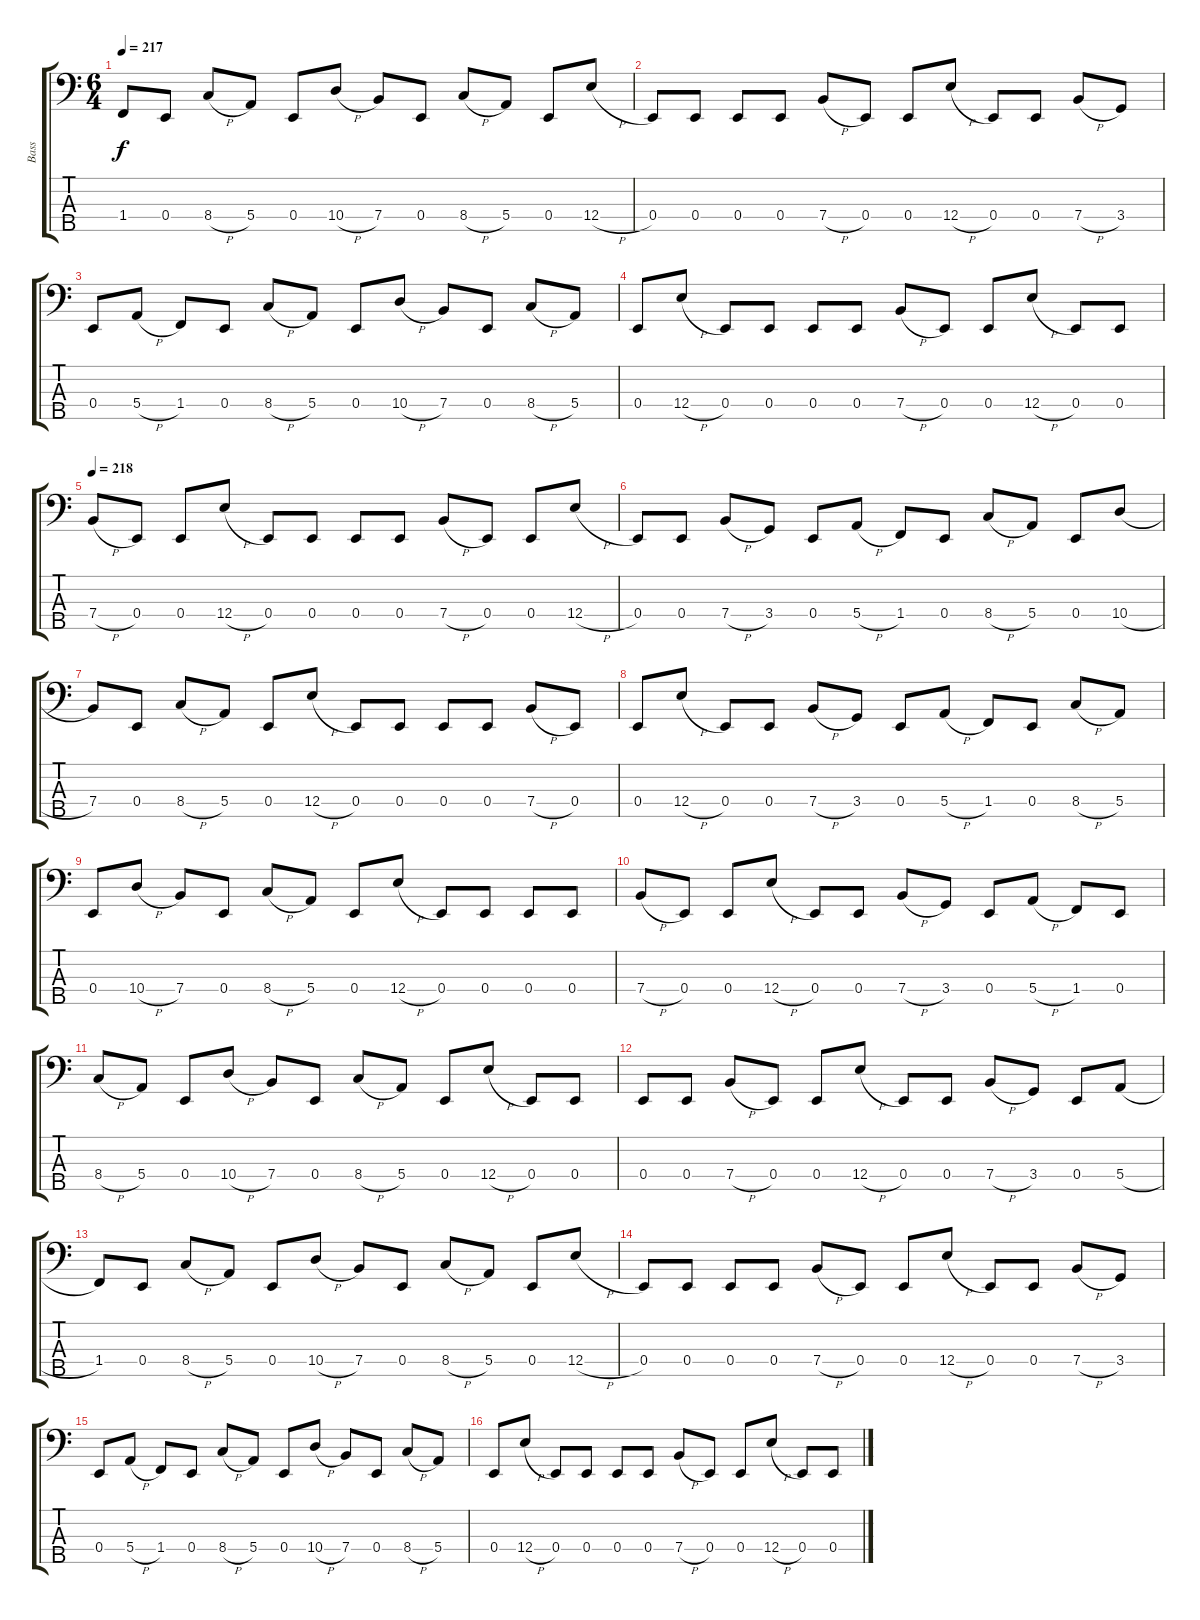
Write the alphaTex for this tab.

\track ("Bass" "Bass") {instrument electricbassfinger}
\staff {score tabs}
\tuning (G2 D2 A1 E1 A0) {hide}
\ts (6 4)
\tempo 217
\clef f4
\ks c
1.4.8{dy f} 0.4.8 8.4{h}.8 5.4.8 0.4.8 10.4{h}.8 7.4.8 0.4.8 8.4{h}.8 5.4.8 0.4.8 12.4{h}.8 |
0.4.8 0.4.8 0.4.8 0.4.8 7.4{h}.8 0.4.8 0.4.8 12.4{h}.8 0.4.8 0.4.8 7.4{h}.8 3.4.8 |
0.4.8 5.4{h}.8 1.4.8 0.4.8 8.4{h}.8 5.4.8 0.4.8 10.4{h}.8 7.4.8 0.4.8 8.4{h}.8 5.4.8 |
0.4.8 12.4{h}.8 0.4.8 0.4.8 0.4.8 0.4.8 7.4{h}.8 0.4.8 0.4.8 12.4{h}.8 0.4.8 0.4.8 |
\tempo 218
7.4{h}.8 0.4.8 0.4.8 12.4{h}.8 0.4.8 0.4.8 0.4.8 0.4.8 7.4{h}.8 0.4.8 0.4.8 12.4{h}.8 |
0.4.8 0.4.8 7.4{h}.8 3.4.8 0.4.8 5.4{h}.8 1.4.8 0.4.8 8.4{h}.8 5.4.8 0.4.8 10.4{h}.8 |
7.4.8 0.4.8 8.4{h}.8 5.4.8 0.4.8 12.4{h}.8 0.4.8 0.4.8 0.4.8 0.4.8 7.4{h}.8 0.4.8 |
0.4.8 12.4{h}.8 0.4.8 0.4.8 7.4{h}.8 3.4.8 0.4.8 5.4{h}.8 1.4.8 0.4.8 8.4{h}.8 5.4.8 |
0.4.8 10.4{h}.8 7.4.8 0.4.8 8.4{h}.8 5.4.8 0.4.8 12.4{h}.8 0.4.8 0.4.8 0.4.8 0.4.8 |
7.4{h}.8 0.4.8 0.4.8 12.4{h}.8 0.4.8 0.4.8 7.4{h}.8 3.4.8 0.4.8 5.4{h}.8 1.4.8 0.4.8 |
8.4{h}.8 5.4.8 0.4.8 10.4{h}.8 7.4.8 0.4.8 8.4{h}.8 5.4.8 0.4.8 12.4{h}.8 0.4.8 0.4.8 |
0.4.8 0.4.8 7.4{h}.8 0.4.8 0.4.8 12.4{h}.8 0.4.8 0.4.8 7.4{h}.8 3.4.8 0.4.8 5.4{h}.8 |
1.4.8 0.4.8 8.4{h}.8 5.4.8 0.4.8 10.4{h}.8 7.4.8 0.4.8 8.4{h}.8 5.4.8 0.4.8 12.4{h}.8 |
0.4.8 0.4.8 0.4.8 0.4.8 7.4{h}.8 0.4.8 0.4.8 12.4{h}.8 0.4.8 0.4.8 7.4{h}.8 3.4.8 |
0.4.8 5.4{h}.8 1.4.8 0.4.8 8.4{h}.8 5.4.8 0.4.8 10.4{h}.8 7.4.8 0.4.8 8.4{h}.8 5.4.8 |
0.4.8 12.4{h}.8 0.4.8 0.4.8 0.4.8 0.4.8 7.4{h}.8 0.4.8 0.4.8 12.4{h}.8 0.4.8 0.4.8
